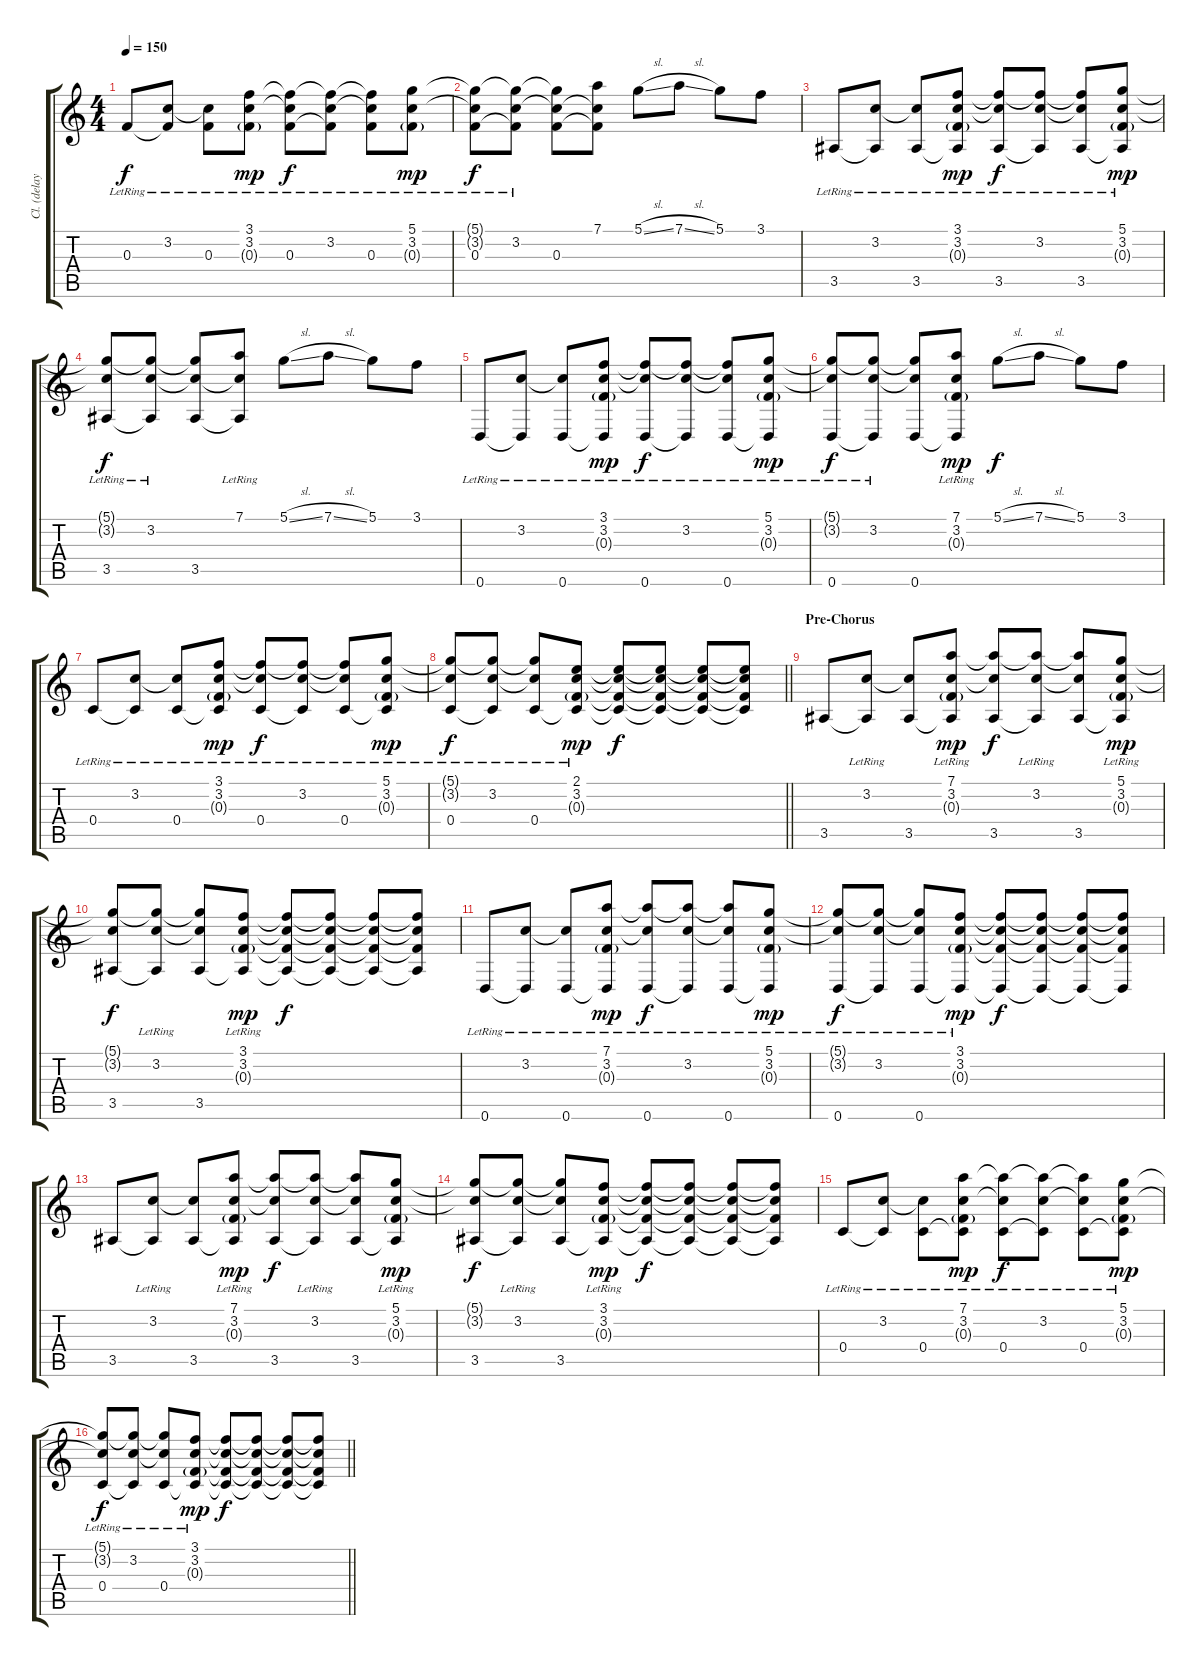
\track ("Cl. (delayed) Rhytm Guitar [R]" "Cl. (delay") {instrument electricguitarclean}
\staff {score tabs}
\tuning (D4 A3 F3 C3 G2 D2) {hide}
\ts (4 4)
\tempo 150
\clef g2
\ks c
0.3{lr}.8{dy f} (3.2{lr} 0.3{t}).8 (3.2{t} 0.3{lr}).8 (3.1{lr} 3.2{lr} 0.3{g lr}).8{dy mp} (3.1{t} 3.2{t} 0.3{lr}).8{dy f} (3.1{t} 3.2{lr} 0.3{t}).8 (3.1{t} 3.2{t} 0.3{lr}).8 (5.1{lr} 3.2{lr} 0.3{g lr}).8{dy mp} |
(5.1{t} 3.2{t} 0.3{lr}).8{dy f} (5.1{t} 3.2{lr} 0.3{t}).8 (5.1{t} 3.2{t} 0.3).8 (7.1 3.2{t} 0.3{t}).8 5.1{sl}.8 7.1{sl}.8 5.1.8 3.1.8 |
3.5{lr}.8 (3.2{lr} 3.5{t}).8 (3.2{t} 3.5{lr}).8 (3.1{lr} 3.2{lr} 0.3{g lr} 3.5{t}).8{dy mp} (3.1{t} 3.2{t} 3.5{lr}).8{dy f} (3.1{t} 3.2{lr} 3.5{t}).8 (3.1{t} 3.2{t} 3.5{lr}).8 (5.1{lr} 3.2{lr} 0.3{g lr} 3.5{t}).8{dy mp} |
(5.1{t} 3.2{t} 3.5{lr}).8{dy f} (5.1{t} 3.2{lr} 3.5{t}).8 (5.1{t} 3.2{t} 3.5).8 (7.1{lr} 3.2{t} 3.5{t}).8 5.1{sl}.8 7.1{sl}.8 5.1.8 3.1.8 |
0.6{lr}.8 (3.2{lr} 0.6{t}).8 (3.2{t} 0.6{lr}).8 (3.1{lr} 3.2{lr} 0.3{g lr} 0.6{t}).8{dy mp} (3.1{t} 3.2{t} 0.6{lr}).8{dy f} (3.1{t} 3.2{lr} 0.6{t}).8 (3.1{t} 3.2{t} 0.6{lr}).8 (5.1{lr} 3.2{lr} 0.3{g lr} 0.6{t}).8{dy mp} |
(5.1{t} 3.2{t} 0.6{lr}).8{dy f} (5.1{t} 3.2{lr} 0.6{t}).8 (5.1{t} 3.2{t} 0.6).8 (7.1{lr} 3.2{lr} 0.3{g lr} 0.6{t}).8{dy mp} 5.1{sl}.8{dy f} 7.1{sl}.8 5.1.8 3.1.8 |
0.4{lr}.8 (3.2{lr} 0.4{t}).8 (3.2{t} 0.4{lr}).8 (3.1{lr} 3.2{lr} 0.3{g lr} 0.4{t}).8{dy mp} (3.1{t} 3.2{t} 0.4{lr}).8{dy f} (3.1{t} 3.2{lr} 0.4{t}).8 (3.1{t} 3.2{t} 0.4{lr}).8 (5.1{lr} 3.2{lr} 0.3{g lr} 0.4{t}).8{dy mp} |
\barLineRight lightlight
(5.1{t} 3.2{t} 0.4{lr}).8{dy f} (5.1{t} 3.2{lr} 0.4{t}).8 (5.1{t} 3.2{t} 0.4{lr}).8 (2.1{lr} 3.2{lr} 0.3{g lr} 0.4{t}).8{dy mp} (2.1{t} 3.2{t} 0.3{t} 0.4{t}).8{dy f} (2.1{t} 3.2{t} 0.3{t} 0.4{t}).8 (2.1{t} 3.2{t} 0.3{t} 0.4{t}).8 (2.1{t} 3.2{t} 0.3{t} 0.4{t}).8 |
\section ("" "Pre-Chorus")
3.5.8 (3.2{lr} 3.5{t}).8 (3.2{t} 3.5).8 (7.1{lr} 3.2{lr} 0.3{g lr} 3.5{t}).8{dy mp} (7.1{t} 3.2{t} 3.5).8{dy f} (7.1{t} 3.2{lr} 3.5{t}).8 (7.1{t} 3.2{t} 3.5).8 (5.1{lr} 3.2{lr} 0.3{g lr} 3.5{t}).8{dy mp} |
(5.1{t} 3.2{t} 3.5).8{dy f} (5.1{t} 3.2{lr} 3.5{t}).8 (5.1{t} 3.2{t} 3.5).8 (3.1{lr} 3.2{lr} 0.3{g lr} 3.5{t}).8{dy mp} (3.1{t} 3.2{t} 0.3{t} 3.5{t}).8{dy f} (3.1{t} 3.2{t} 0.3{t} 3.5{t}).8 (3.1{t} 3.2{t} 0.3{t} 3.5{t}).8 (3.1{t} 3.2{t} 0.3{t} 3.5{t}).8 |
0.6{lr}.8 (3.2{lr} 0.6{t}).8 (3.2{t} 0.6{lr}).8 (7.1{lr} 3.2{lr} 0.3{g lr} 0.6{t}).8{dy mp} (7.1{t} 3.2{t} 0.6{lr}).8{dy f} (7.1{t} 3.2{lr} 0.6{t}).8 (7.1{t} 3.2{t} 0.6{lr}).8 (5.1{lr} 3.2{lr} 0.3{g lr} 0.6{t}).8{dy mp} |
(5.1{t} 3.2{t} 0.6{lr}).8{dy f} (5.1{t} 3.2{lr} 0.6{t}).8 (5.1{t} 3.2{t} 0.6{lr}).8 (3.1{lr} 3.2{lr} 0.3{g lr} 0.6{t}).8{dy mp} (3.1{t} 3.2{t} 0.3{t} 0.6{t}).8{dy f} (3.1{t} 3.2{t} 0.3{t} 0.6{t}).8 (3.1{t} 3.2{t} 0.3{t} 0.6{t}).8 (3.1{t} 3.2{t} 0.3{t} 0.6{t}).8 |
3.5.8 (3.2{lr} 3.5{t}).8 (3.2{t} 3.5).8 (7.1{lr} 3.2{lr} 0.3{g lr} 3.5{t}).8{dy mp} (7.1{t} 3.2{t} 3.5).8{dy f} (7.1{t} 3.2{lr} 3.5{t}).8 (7.1{t} 3.2{t} 3.5).8 (5.1{lr} 3.2{lr} 0.3{g lr} 3.5{t}).8{dy mp} |
(5.1{t} 3.2{t} 3.5).8{dy f} (5.1{t} 3.2{lr} 3.5{t}).8 (5.1{t} 3.2{t} 3.5).8 (3.1{lr} 3.2{lr} 0.3{g lr} 3.5{t}).8{dy mp} (3.1{t} 3.2{t} 0.3{t} 3.5{t}).8{dy f} (3.1{t} 3.2{t} 0.3{t} 3.5{t}).8 (3.1{t} 3.2{t} 0.3{t} 3.5{t}).8 (3.1{t} 3.2{t} 0.3{t} 3.5{t}).8 |
0.4{lr}.8 (3.2{lr} 0.4{t}).8 (3.2{t} 0.4{lr}).8 (7.1{lr} 3.2{lr} 0.3{g lr} 0.4{t}).8{dy mp} (7.1{t} 3.2{t} 0.4{lr}).8{dy f} (7.1{t} 3.2{lr} 0.4{t}).8 (7.1{t} 3.2{t} 0.4{lr}).8 (5.1{lr} 3.2{lr} 0.3{g lr} 0.4{t}).8{dy mp} |
\barLineRight lightlight
(5.1{t} 3.2{t} 0.4{lr}).8{dy f} (5.1{t} 3.2{lr} 0.4{t}).8 (5.1{t} 3.2{t} 0.4{lr}).8 (3.1{lr} 3.2{lr} 0.3{g lr} 0.4{t}).8{dy mp} (3.1{t} 3.2{t} 0.3{t} 0.4{t}).8{dy f} (3.1{t} 3.2{t} 0.3{t} 0.4{t}).8 (3.1{t} 3.2{t} 0.3{t} 0.4{t}).8 (3.1{t} 3.2{t} 0.3{t} 0.4{t}).8
